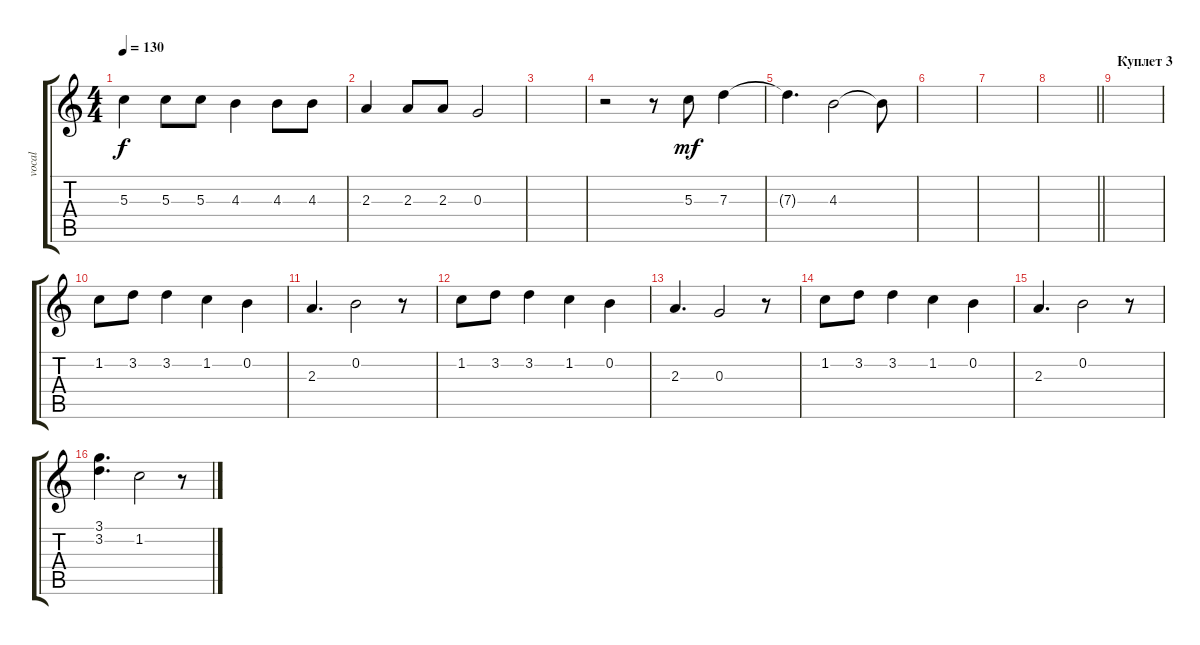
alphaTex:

\track ("vocal" "vocal") {instrument electricguitarclean}
\staff {score tabs}
\tuning (E4 B3 G3 D3 A2 E2) {hide}
\ts (4 4)
\tempo 130
\clef g2
\ks c
5.3.4{dy f} 5.3.8 5.3.8 4.3.4 4.3.8 4.3.8 |
2.3.4 2.3.8 2.3.8 0.3.2 |
|
r.2 r.8 5.3.8{dy mf} 7.3.4 |
7.3{t}.4{d} 4.3.2 4.3{t}.8 |
|
|
\barLineRight lightlight
|
\section ("" "Куплет 3")
|
1.2.8 3.2.8 3.2.4 1.2.4 0.2.4 |
2.3.4{d} 0.2.2 r.8 |
1.2.8 3.2.8 3.2.4 1.2.4 0.2.4 |
2.3.4{d} 0.3.2 r.8 |
1.2.8 3.2.8 3.2.4 1.2.4 0.2.4 |
2.3.4{d} 0.2.2 r.8 |
(3.1 3.2).4{d} 1.2.2 r.8
